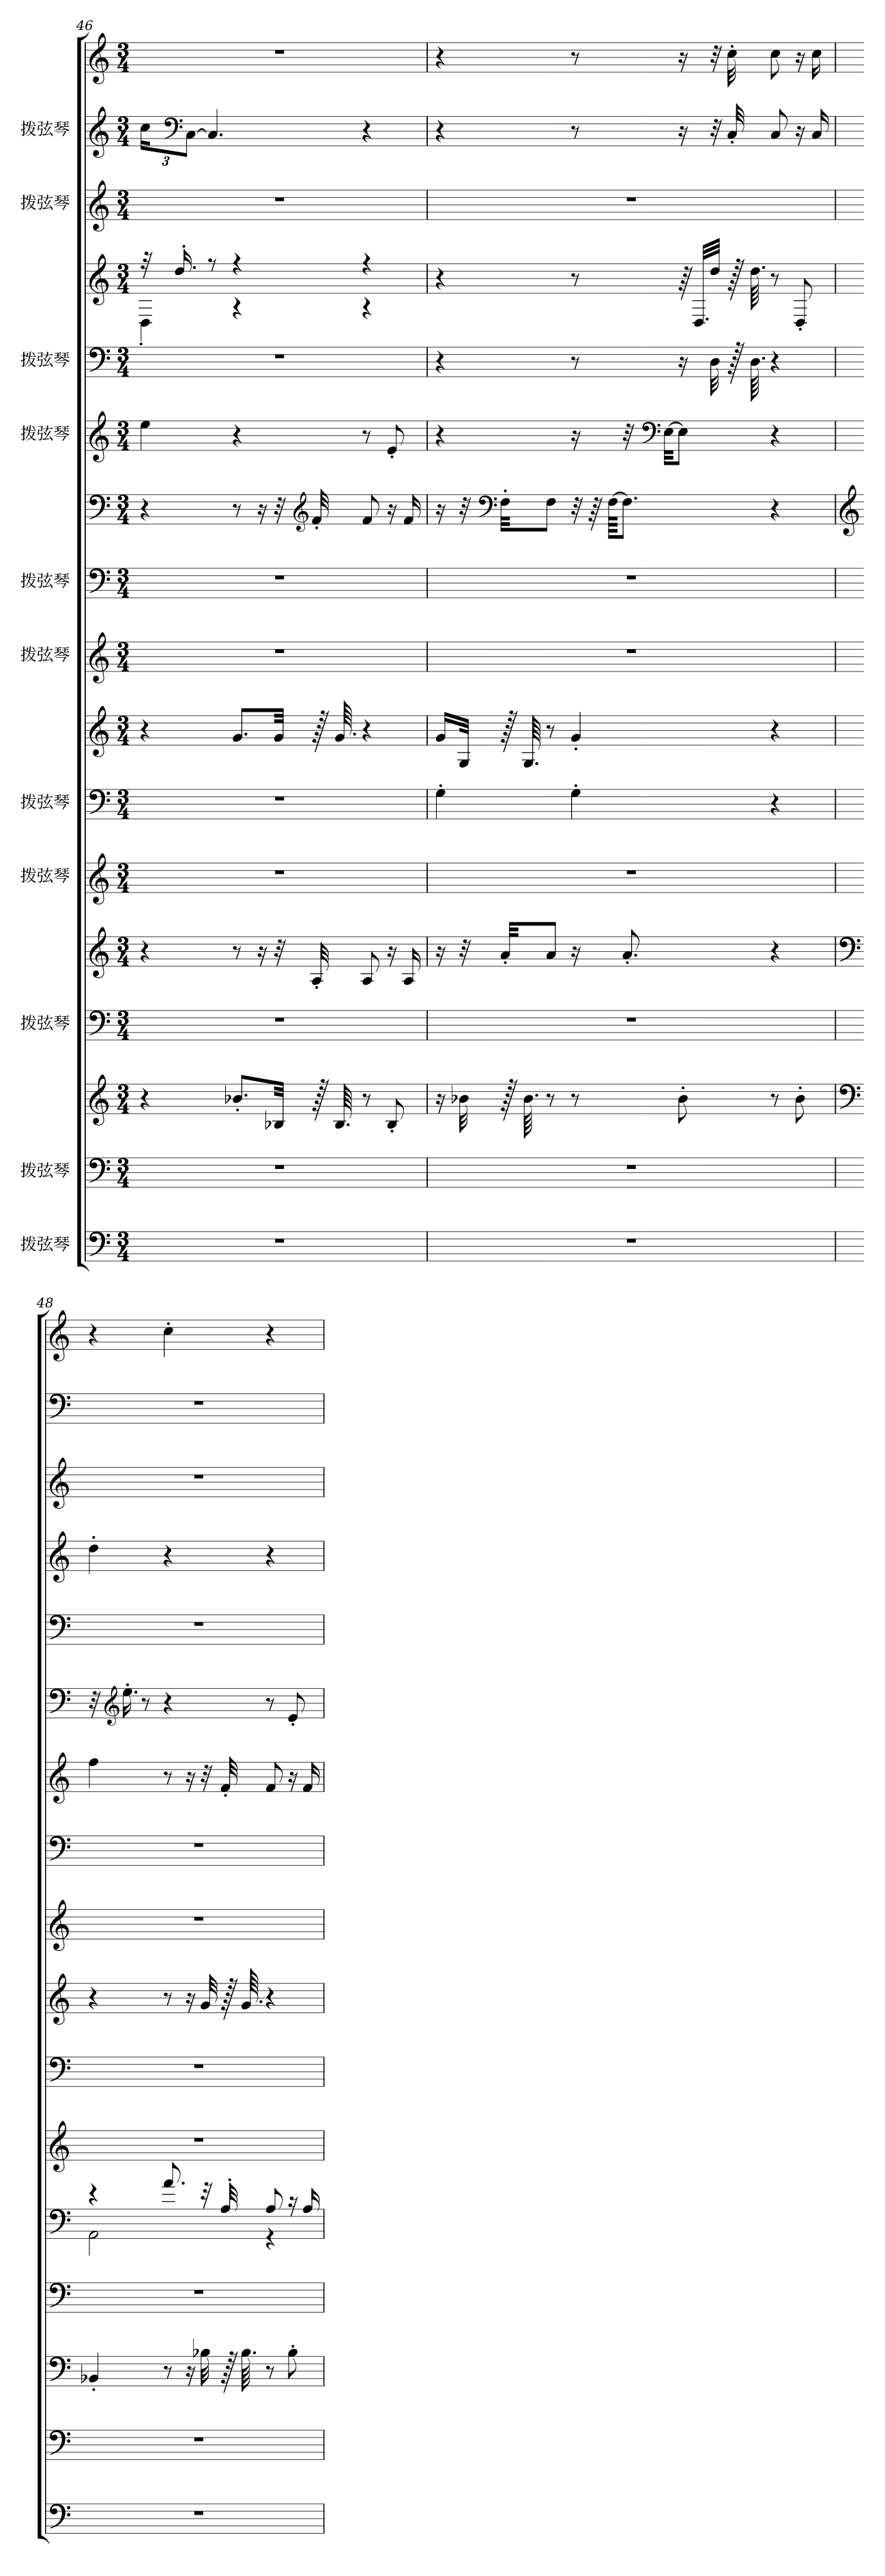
**kern	**kern	**kern	**kern	**kern	**kern	**kern	**kern	**kern	**kern	**kern	**kern	**kern	**kern	**kern	**kern	**kern
*part11	*part10	*part10	*part9	*part9	*part8	*part7	*part7	*part6	*part5	*part5	*part4	*part3	*part3	*part2	*part1	*part1
*staff17	*staff16	*staff15	*staff14	*staff13	*staff12	*staff11	*staff10	*staff9	*staff8	*staff7	*staff6	*staff5	*staff4	*staff3	*staff2	*staff1
*I"拨弦琴	*I"拨弦琴	*	*I"拨弦琴	*	*I"拨弦琴	*I"拨弦琴	*	*I"拨弦琴	*I"拨弦琴	*	*I"拨弦琴	*I"拨弦琴	*	*I"拨弦琴	*I"拨弦琴	*
!!LO:PB:g=z
*clefF4	*clefF4	*clefG2	*clefF4	*clefG2	*clefG2	*clefF4	*clefG2	*clefG2	*clefF4	*clefF4	*clefG2	*clefF4	*clefG2	*clefG2	*clefG2	*clefG2
*k[]	*k[]	*k[]	*k[]	*k[]	*k[]	*k[]	*k[]	*k[]	*k[]	*k[]	*k[]	*k[]	*k[]	*k[]	*k[]	*k[]
*M3/4	*M3/4	*M3/4	*M3/4	*M3/4	*M3/4	*M3/4	*M3/4	*M3/4	*M3/4	*M3/4	*M3/4	*M3/4	*M3/4	*M3/4	*M3/4	*M3/4
=46	=46	=46	=46	=46	=46	=46	=46	=46	=46	=46	=46	=46	=46	=46	=46	=46
*	*	*	*	*	*	*	*	*	*	*	*	*	*^	*	*	*
*	*	*	*	*	*	*	*	*	*	*	*	*	*	*	*	*Xbrackettup	*
2.r	2.r	4r	2.r	4r	2.r	2.r	4r	2.r	2.r	4r	4ee\	2.r	32r	4D'\	2.r	24cc\KL	2.r
.	.	.	.	.	.	.	.	.	.	.	.	.	16.dd'/	.	.	.	.
*	*	*	*	*	*	*	*	*	*	*	*	*	*	*	*	*clefF4	*
.	.	.	.	.	.	.	.	.	.	.	.	.	.	.	.	[12C\J	.
.	.	.	.	.	.	.	.	.	.	.	.	.	8r	.	.	4.C/]	.
.	.	8.b-X'/L	.	8r	.	.	8.g/L	.	.	8r	4r	.	4r	4r	.	.	.
.	.	.	.	16r	.	.	.	.	.	16r	.	.	.	.	.	.	.
.	.	32B-X/Jkk	.	32r	.	.	32g/Jkk	.	.	32r	.	.	.	.	.	.	.
*	*	*	*	*	*	*	*	*	*	*clefG2	*	*	*	*	*	*	*
.	.	128r	.	32A'/	.	.	128r	.	.	32f'/	.	.	.	.	.	.	.
.	.	64.B-/	.	.	.	.	64.g/	.	.	.	.	.	.	.	.	.	.
.	.	8r	.	8A/	.	.	4r	.	.	8f/	8r	.	4r	4r	.	4r	.
.	.	8B-'/	.	16r	.	.	.	.	.	16r	8e'/	.	.	.	.	.	.
.	.	.	.	16A/	.	.	.	.	.	16f/	.	.	.	.	.	.	.
*	*	*	*	*	*	*	*	*	*	*	*	*	*v	*v	*	*	*
=47	=47	=47	=47	=47	=47	=47	=47	=47	=47	=47	=47	=47	=47	=47	=47	=47
2.r	2.r	16r	2.r	16r	2.r	4G'\	16g/LL	2.r	2.r	16r	4r	4r	4r	2.r	4r	4r
.	.	32b-X\	.	32r	.	.	32G/JJk	.	.	32r	.	.	.	.	.	.
*	*	*	*	*	*	*	*	*	*	*clefF4	*	*	*	*	*	*
.	.	128r	.	32a'/KKL	.	.	128r	.	.	32F'\KKL	.	.	.	.	.	.
.	.	64.b-\	.	.	.	.	64.G/	.	.	.	.	.	.	.	.	.
.	.	8r	.	8a/J	.	.	8r	.	.	8F\J	.	.	.	.	.	.
.	.	8r	.	16r	.	4G'\	4g'/	.	.	32r	16r	8r	8r	.	8r	8r
.	.	.	.	.	.	.	.	.	.	64r	.	.	.	.	.	.
.	.	.	.	.	.	.	.	.	.	[64F\KKKL	.	.	.	.	.	.
.	.	.	.	8.a'/	.	.	.	.	.	8.F\J]	32r	.	.	.	.	.
*	*	*	*	*	*	*	*	*	*	*	*clefF4	*	*	*	*	*
.	.	.	.	.	.	.	.	.	.	.	[32E\KKL	.	.	.	.	.
.	.	8b-'\	.	.	.	.	.	.	.	.	8E\J]	16r	64r	.	16r	16r
.	.	.	.	.	.	.	.	.	.	.	.	.	32.D/LLL	.	.	.
.	.	.	.	.	.	.	.	.	.	.	.	32D\	32dd/JJJ	.	32r	32r
.	.	.	.	.	.	.	.	.	.	.	.	128r	128r	.	32C'/	32cc'\
.	.	.	.	.	.	.	.	.	.	.	.	64.D\	64.dd\	.	.	.
.	.	8r	.	4r	.	4r	4r	.	.	4r	4r	4r	8r	.	8C/	8cc\
.	.	8b-'\	.	.	.	.	.	.	.	.	.	.	8D'/	.	16r	16r
.	.	.	.	.	.	.	.	.	.	.	.	.	.	.	16C/	16cc\
!!LO:PB:g=z
=48	=48	=48	=48	=48	=48	=48	=48	=48	=48	=48	=48	=48	=48	=48	=48	=48
*	*	*clefF4	*	*clefF4	*	*	*	*	*	*clefG2	*	*	*	*	*	*
*	*	*	*	*^	*	*	*	*	*	*	*	*	*	*	*	*
2.r	2.r	4BB-X'/	2.r	4r	2AA\	2.r	2.r	4r	2.r	2.r	4ff\	32r	2.r	4dd'\	2.r	2.r	4r
*	*	*	*	*	*	*	*	*	*	*	*	*clefG2	*	*	*	*	*
.	.	.	.	.	.	.	.	.	.	.	.	16.ee'\	.	.	.	.	.
.	.	.	.	.	.	.	.	.	.	.	.	8r	.	.	.	.	.
.	.	8r	.	8.a/	.	.	.	8r	.	.	8r	4r	.	4r	.	.	4cc'\
.	.	16r	.	.	.	.	.	16r	.	.	16r	.	.	.	.	.	.
.	.	32B-X\	.	32r	.	.	.	32g/	.	.	32r	.	.	.	.	.	.
.	.	128r	.	32A'/	.	.	.	128r	.	.	32f'/	.	.	.	.	.	.
.	.	64.B-\	.	.	.	.	.	64.g/	.	.	.	.	.	.	.	.	.
.	.	8r	.	8A/	4r	.	.	4r	.	.	8f/	8r	.	4r	.	.	4r
.	.	8B-'\	.	16r	.	.	.	.	.	.	16r	8e'/	.	.	.	.	.
.	.	.	.	16A/	.	.	.	.	.	.	16f/	.	.	.	.	.	.
*	*	*	*	*v	*v	*	*	*	*	*	*	*	*	*	*	*	*
=	=	=	=	=	=	=	=	=	=	=	=	=	=	=	=	=
*-	*-	*-	*-	*-	*-	*-	*-	*-	*-	*-	*-	*-	*-	*-	*-	*-
